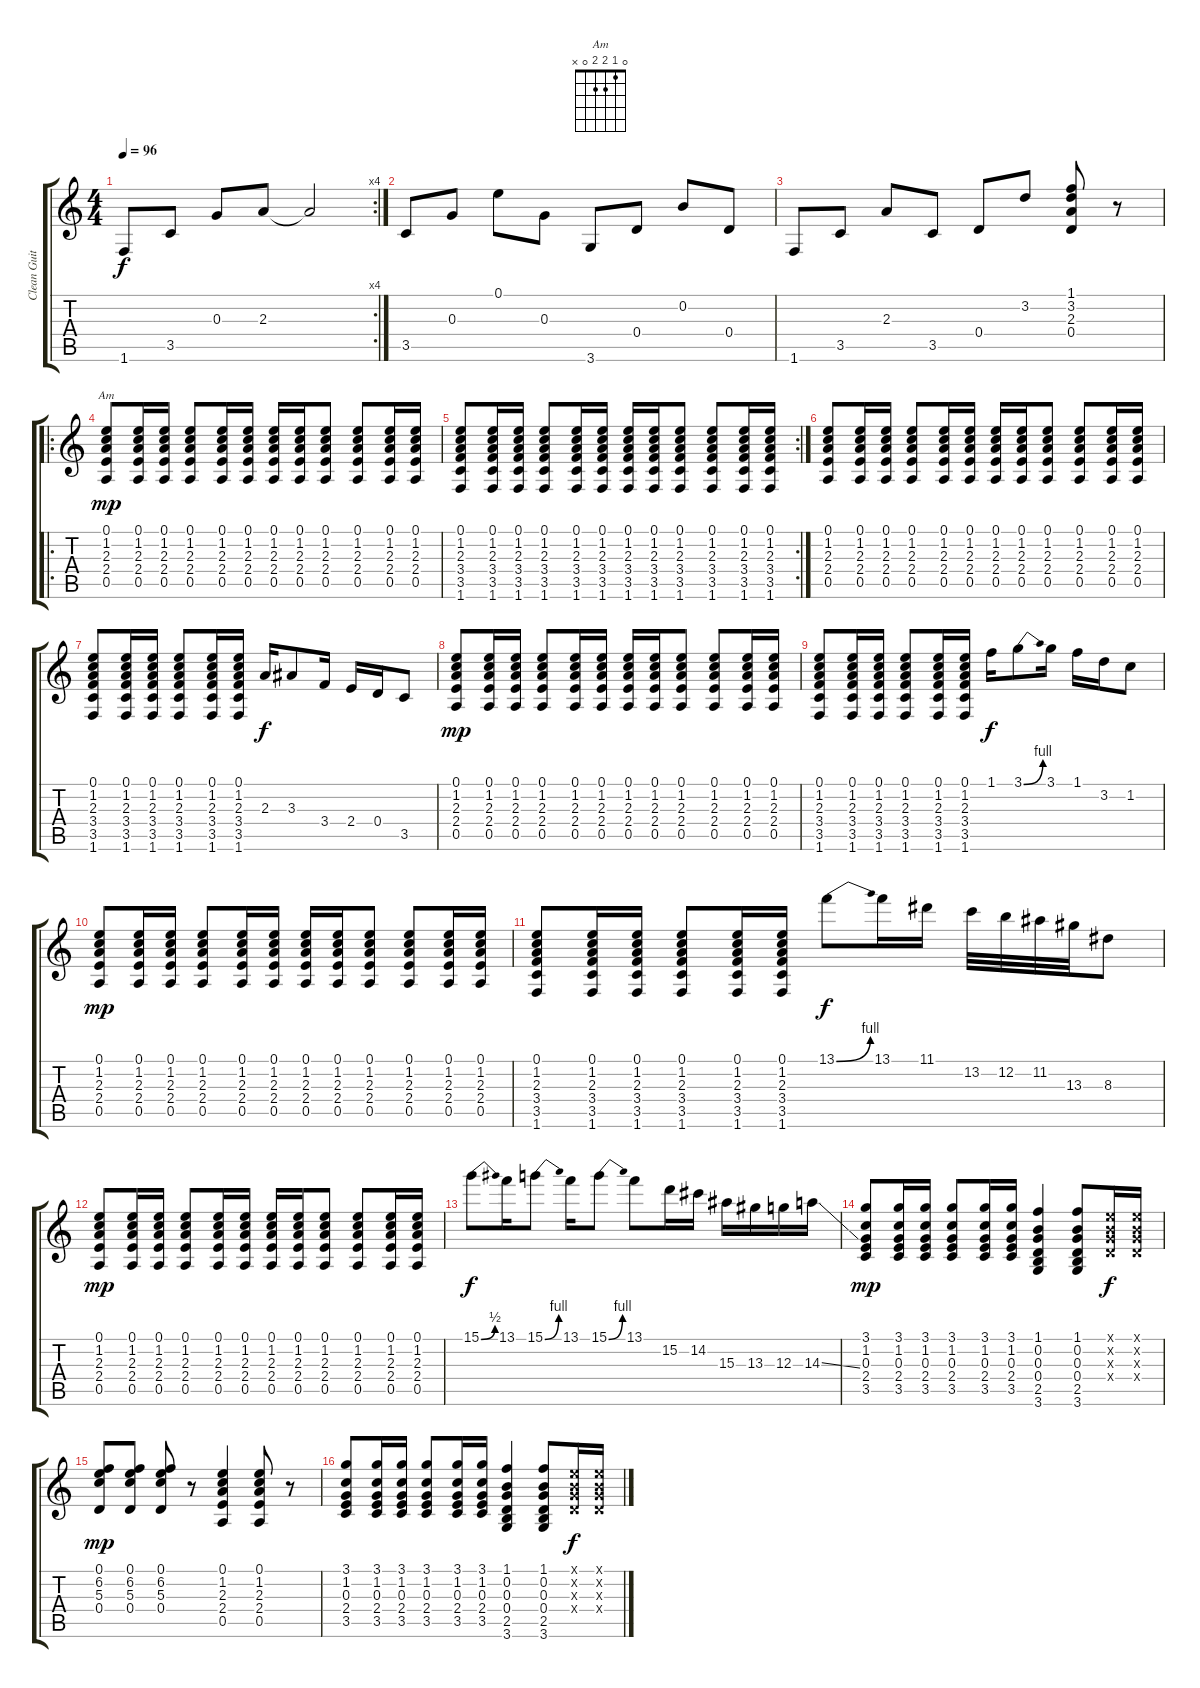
\track ("Clean Guitar" "Clean Guit") {instrument electricguitarclean}
\staff {score tabs}
\tuning (E4 B3 G3 D3 A2 E2) {hide}
\chord ("Am" 0 1 2 2 0 x)
\rc 4
\ts (4 4)
\tempo 96
\clef g2
\ks c
1.6.8{dy f} 3.5.8 0.3.8 2.3.8 2.3{t}.2 |
3.5.8 0.3.8 0.1.8 0.3.8 3.6.8 0.4.8 0.2.8 0.4.8 |
1.6.8 3.5.8 2.3.8 3.5.8 0.4.8 3.2.8 (1.1 3.2 2.3 0.4).8 r.8 |
\ro
(0.1 1.2 2.3 2.4 0.5).8{ch "Am" dy mp} (0.1 1.2 2.3 2.4 0.5).16 (0.1 1.2 2.3 2.4 0.5).16 (0.1 1.2 2.3 2.4 0.5).8 (0.1 1.2 2.3 2.4 0.5).16 (0.1 1.2 2.3 2.4 0.5).16 (0.1 1.2 2.3 2.4 0.5).16 (0.1 1.2 2.3 2.4 0.5).16 (0.1 1.2 2.3 2.4 0.5).8 (0.1 1.2 2.3 2.4 0.5).8 (0.1 1.2 2.3 2.4 0.5).16 (0.1 1.2 2.3 2.4 0.5).16 |
\rc 2
(0.1 1.2 2.3 3.4 3.5 1.6).8 (0.1 1.2 2.3 3.4 3.5 1.6).16 (0.1 1.2 2.3 3.4 3.5 1.6).16 (0.1 1.2 2.3 3.4 3.5 1.6).8 (0.1 1.2 2.3 3.4 3.5 1.6).16 (0.1 1.2 2.3 3.4 3.5 1.6).16 (0.1 1.2 2.3 3.4 3.5 1.6).16 (0.1 1.2 2.3 3.4 3.5 1.6).16 (0.1 1.2 2.3 3.4 3.5 1.6).8 (0.1 1.2 2.3 3.4 3.5 1.6).8 (0.1 1.2 2.3 3.4 3.5 1.6).16 (0.1 1.2 2.3 3.4 3.5 1.6).16 |
(0.1 1.2 2.3 2.4 0.5).8 (0.1 1.2 2.3 2.4 0.5).16 (0.1 1.2 2.3 2.4 0.5).16 (0.1 1.2 2.3 2.4 0.5).8 (0.1 1.2 2.3 2.4 0.5).16 (0.1 1.2 2.3 2.4 0.5).16 (0.1 1.2 2.3 2.4 0.5).16 (0.1 1.2 2.3 2.4 0.5).16 (0.1 1.2 2.3 2.4 0.5).8 (0.1 1.2 2.3 2.4 0.5).8 (0.1 1.2 2.3 2.4 0.5).16 (0.1 1.2 2.3 2.4 0.5).16 |
(0.1 1.2 2.3 3.4 3.5 1.6).8 (0.1 1.2 2.3 3.4 3.5 1.6).16 (0.1 1.2 2.3 3.4 3.5 1.6).16 (0.1 1.2 2.3 3.4 3.5 1.6).8 (0.1 1.2 2.3 3.4 3.5 1.6).16 (0.1 1.2 2.3 3.4 3.5 1.6).16 2.3.16{dy f} 3.3.8 3.4.16 2.4.16 0.4.16 3.5.8 |
(0.1 1.2 2.3 2.4 0.5).8{dy mp} (0.1 1.2 2.3 2.4 0.5).16 (0.1 1.2 2.3 2.4 0.5).16 (0.1 1.2 2.3 2.4 0.5).8 (0.1 1.2 2.3 2.4 0.5).16 (0.1 1.2 2.3 2.4 0.5).16 (0.1 1.2 2.3 2.4 0.5).16 (0.1 1.2 2.3 2.4 0.5).16 (0.1 1.2 2.3 2.4 0.5).8 (0.1 1.2 2.3 2.4 0.5).8 (0.1 1.2 2.3 2.4 0.5).16 (0.1 1.2 2.3 2.4 0.5).16 |
(0.1 1.2 2.3 3.4 3.5 1.6).8 (0.1 1.2 2.3 3.4 3.5 1.6).16 (0.1 1.2 2.3 3.4 3.5 1.6).16 (0.1 1.2 2.3 3.4 3.5 1.6).8 (0.1 1.2 2.3 3.4 3.5 1.6).16 (0.1 1.2 2.3 3.4 3.5 1.6).16 1.1.16{dy f} 3.1{be (bend 0 0 60 4)}.8 3.1.16 1.1.16 3.2.16 1.2.8 |
(0.1 1.2 2.3 2.4 0.5).8{dy mp} (0.1 1.2 2.3 2.4 0.5).16 (0.1 1.2 2.3 2.4 0.5).16 (0.1 1.2 2.3 2.4 0.5).8 (0.1 1.2 2.3 2.4 0.5).16 (0.1 1.2 2.3 2.4 0.5).16 (0.1 1.2 2.3 2.4 0.5).16 (0.1 1.2 2.3 2.4 0.5).16 (0.1 1.2 2.3 2.4 0.5).8 (0.1 1.2 2.3 2.4 0.5).8 (0.1 1.2 2.3 2.4 0.5).16 (0.1 1.2 2.3 2.4 0.5).16 |
(0.1 1.2 2.3 3.4 3.5 1.6).8 (0.1 1.2 2.3 3.4 3.5 1.6).16 (0.1 1.2 2.3 3.4 3.5 1.6).16 (0.1 1.2 2.3 3.4 3.5 1.6).8 (0.1 1.2 2.3 3.4 3.5 1.6).16 (0.1 1.2 2.3 3.4 3.5 1.6).16 13.1{be (bend 0 0 60 4)}.8{dy f} 13.1.16 11.1.16 13.2.32 12.2.32 11.2.32 13.3.32 8.3.8 |
(0.1 1.2 2.3 2.4 0.5).8{dy mp} (0.1 1.2 2.3 2.4 0.5).16 (0.1 1.2 2.3 2.4 0.5).16 (0.1 1.2 2.3 2.4 0.5).8 (0.1 1.2 2.3 2.4 0.5).16 (0.1 1.2 2.3 2.4 0.5).16 (0.1 1.2 2.3 2.4 0.5).16 (0.1 1.2 2.3 2.4 0.5).16 (0.1 1.2 2.3 2.4 0.5).8 (0.1 1.2 2.3 2.4 0.5).8 (0.1 1.2 2.3 2.4 0.5).16 (0.1 1.2 2.3 2.4 0.5).16 |
15.1{be (bend 0 0 60 2)}.8{dy f instrument distortionguitar} 13.1.16 15.1{be (bend 0 0 60 4)}.8 13.1.16 15.1{be (bend 0 0 60 4)}.8 13.1.8 15.2.16 14.2.16 15.3.16 13.3.16 12.3.16 14.3{ss}.16 |
(3.1 1.2 0.3 2.4 3.5).8{dy mp} (3.1 1.2 0.3 2.4 3.5).16 (3.1 1.2 0.3 2.4 3.5).16 (3.1 1.2 0.3 2.4 3.5).8 (3.1 1.2 0.3 2.4 3.5).16 (3.1 1.2 0.3 2.4 3.5).16 (1.1 0.2 0.3 0.4 2.5 3.6).4 (1.1 0.2 0.3 0.4 2.5 3.6).8 (0.1{x} 0.2{x} 0.3{x} 0.4{x}).16{dy f} (0.1{x} 0.2{x} 0.3{x} 0.4{x}).16 |
(0.1 6.2 5.3 0.4).8{dy mp} (0.1 6.2 5.3 0.4).8 (0.1 6.2 5.3 0.4).8 r.8 (0.1 1.2 2.3 2.4 0.5).4 (0.1 1.2 2.3 2.4 0.5).8 r.8 |
(3.1 1.2 0.3 2.4 3.5).8 (3.1 1.2 0.3 2.4 3.5).16 (3.1 1.2 0.3 2.4 3.5).16 (3.1 1.2 0.3 2.4 3.5).8 (3.1 1.2 0.3 2.4 3.5).16 (3.1 1.2 0.3 2.4 3.5).16 (1.1 0.2 0.3 0.4 2.5 3.6).4 (1.1 0.2 0.3 0.4 2.5 3.6).8 (0.1{x} 0.2{x} 0.3{x} 0.4{x}).16{dy f} (0.1{x} 0.2{x} 0.3{x} 0.4{x}).16
